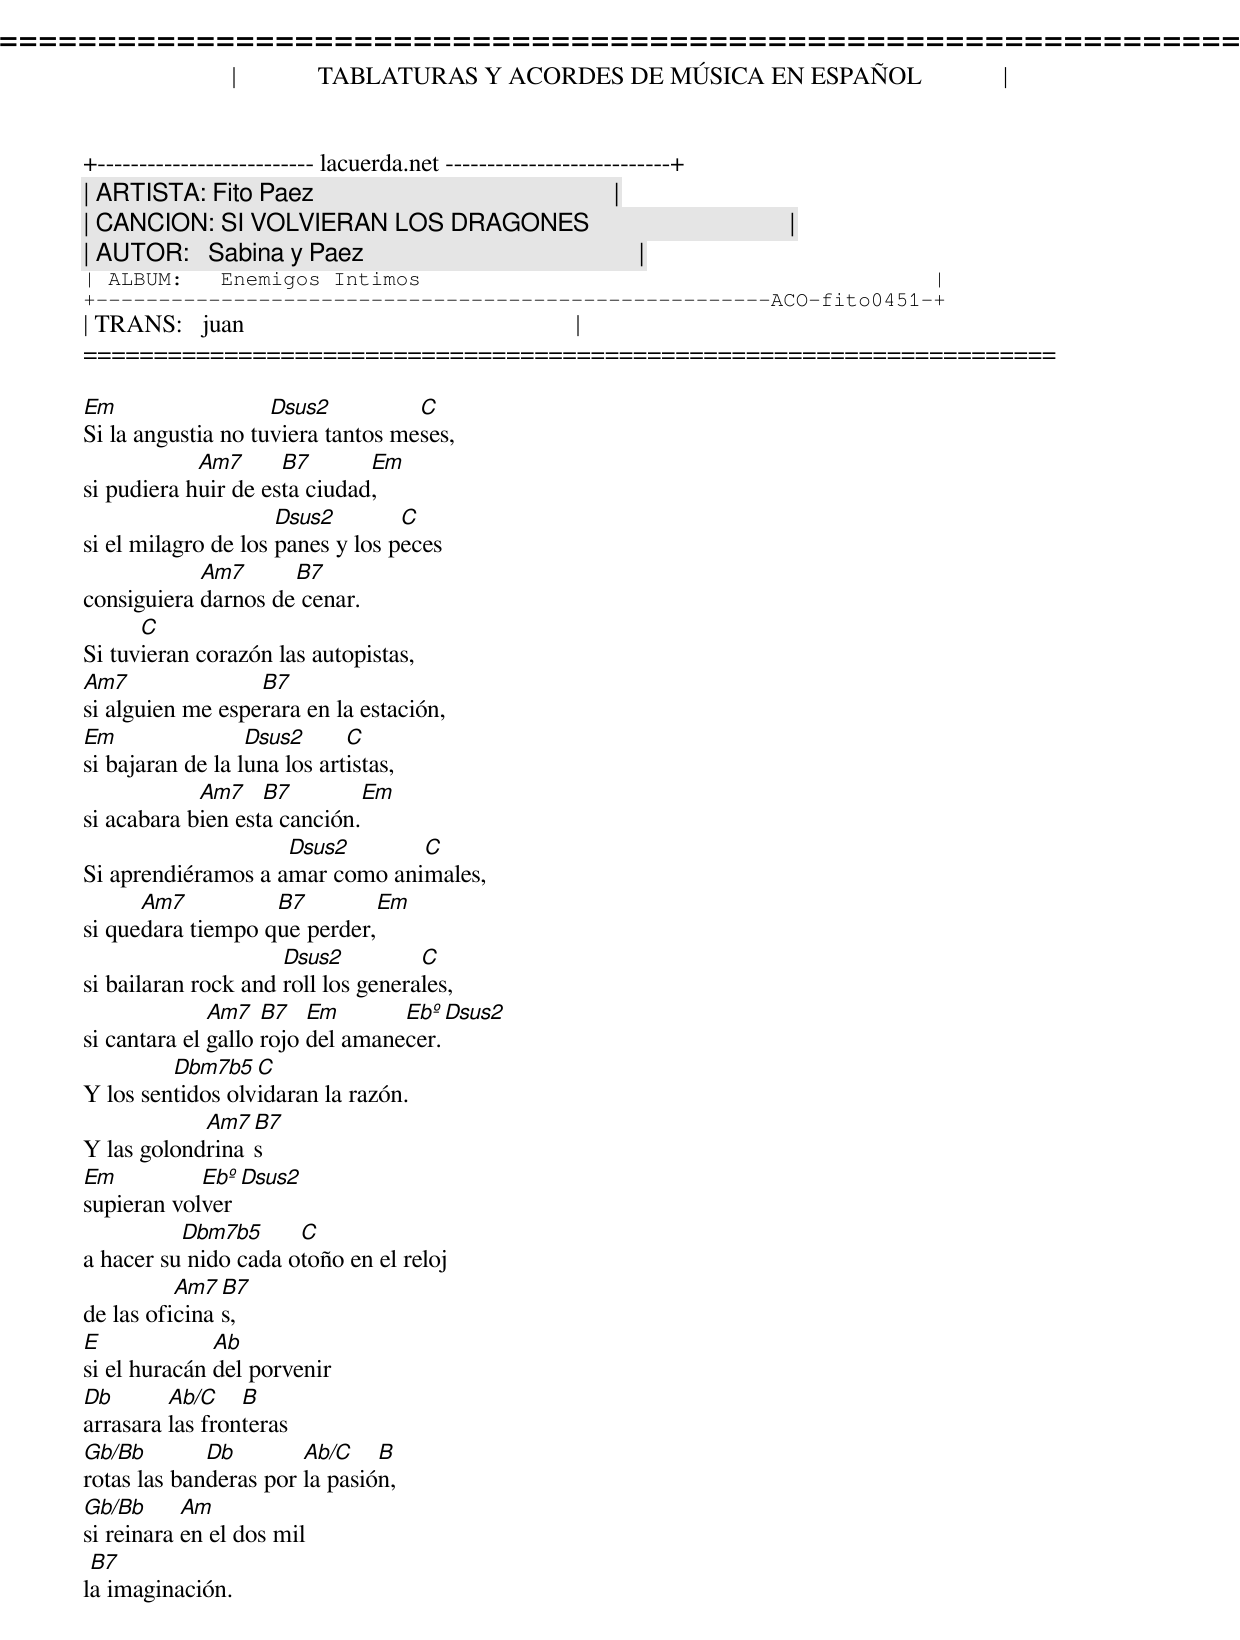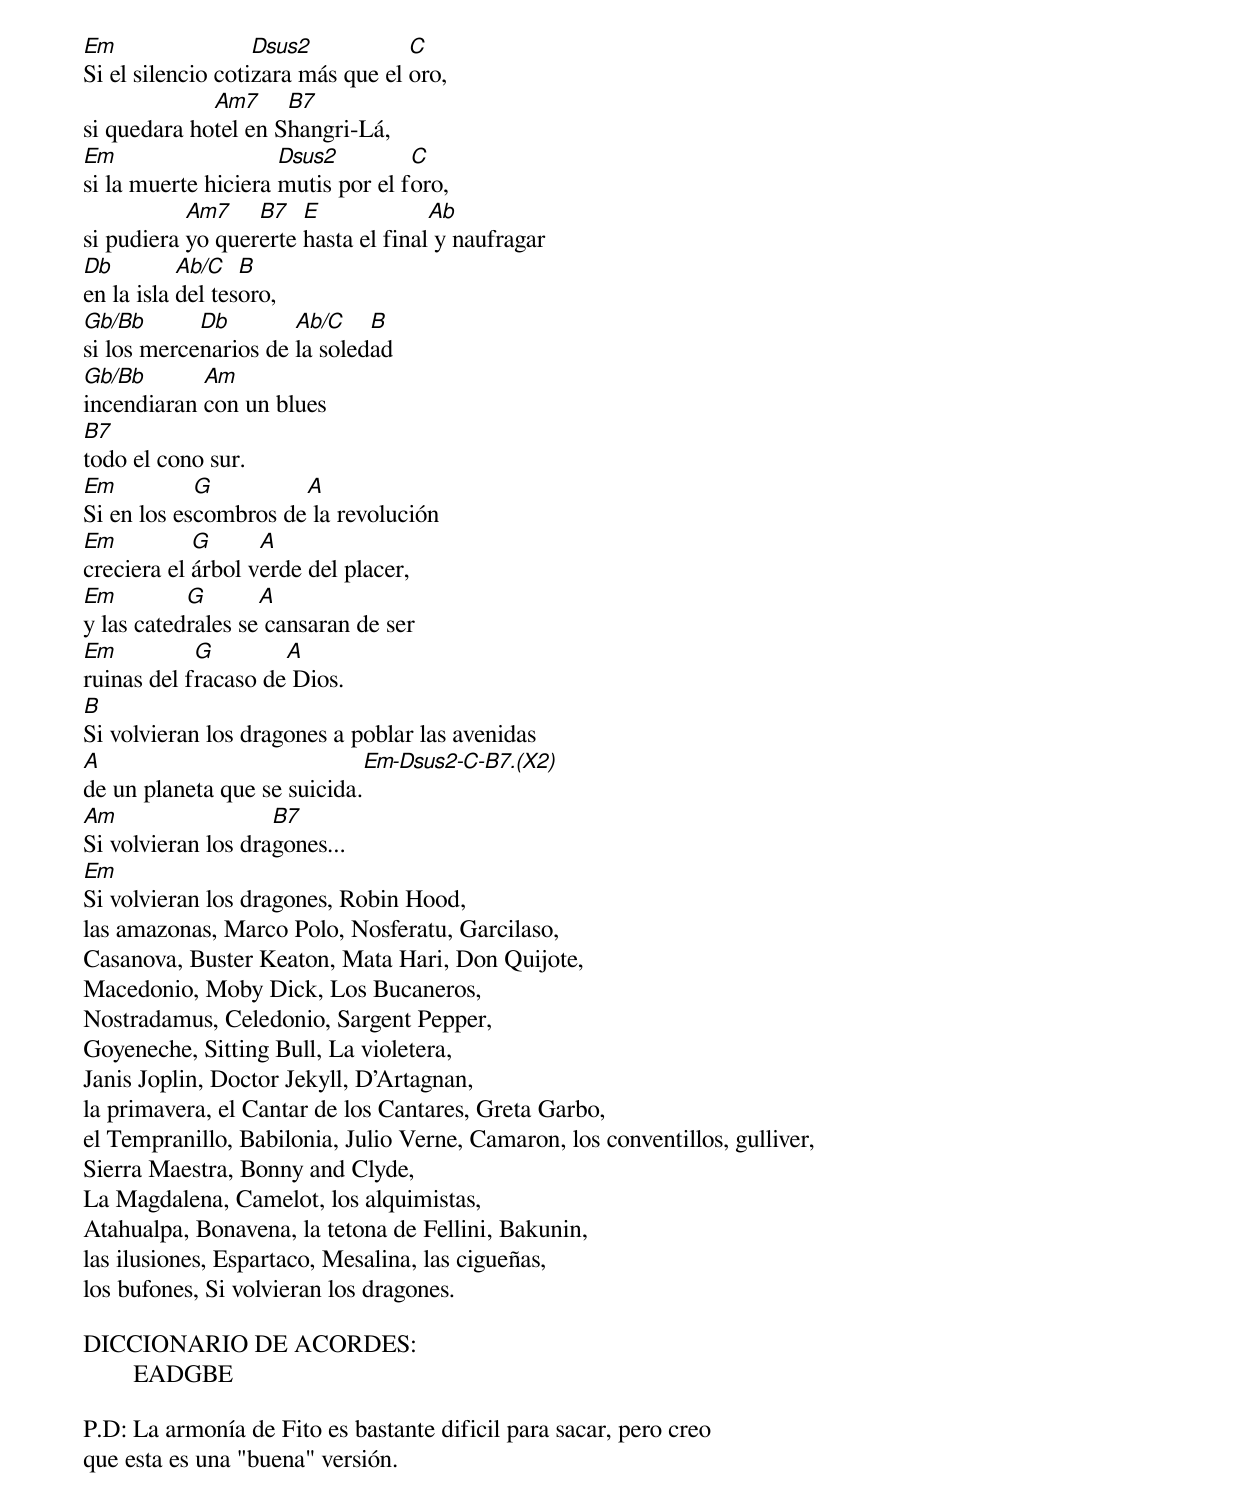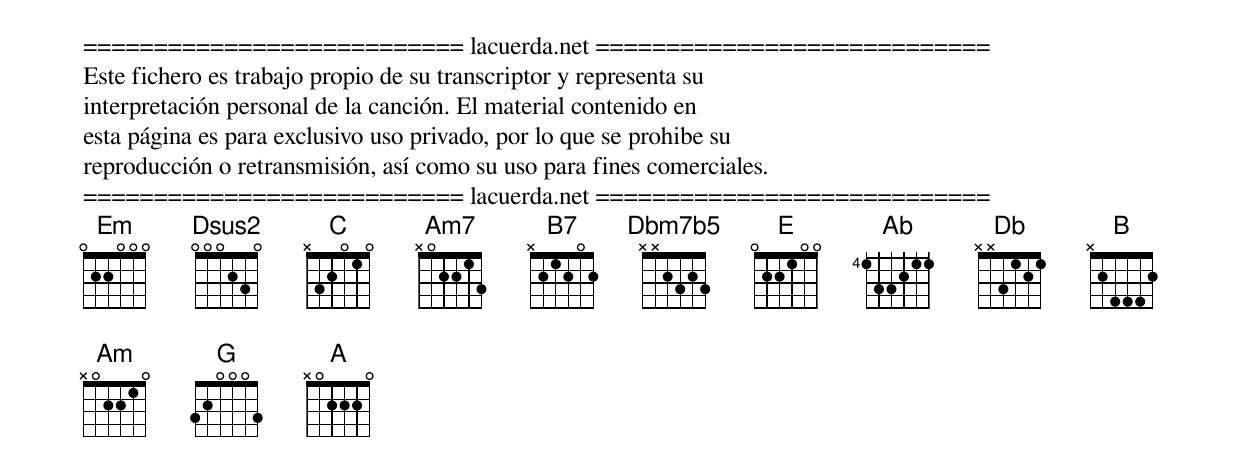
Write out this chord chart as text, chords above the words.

=====================================================================
|             TABLATURAS Y ACORDES DE MÚSICA EN ESPAÑOL             |
+-------------------------- lacuerda.net ---------------------------+
| ARTISTA: Fito Paez                                                |
| CANCION: SI VOLVIERAN LOS DRAGONES                                |
| AUTOR:   Sabina y Paez                                            |
| ALBUM:   Enemigos Intimos                                         |
+------------------------------------------------------ACO-fito0451-+
| TRANS:   juan                                                     |
=====================================================================

Em                  Dsus2          C
Si la angustia no tuviera tantos meses,
            Am7      B7       Em
si pudiera huir de esta ciudad,
                     Dsus2        C
si el milagro de los panes y los peces
            Am7      B7
consiguiera darnos de cenar.
      C
Si tuvieran corazón las autopistas,
Am7               B7
si alguien me esperara en la estación,
Em                Dsus2      C
si bajaran de la luna los artistas,
            Am7    B7        Em
si acabara bien esta canción.
                    Dsus2       C
Si aprendiéramos a amar como animales,
      Am7          B7        Em
si quedara tiempo que perder,
                     Dsus2          C
si bailaran rock and roll los generales,
              Am7   B7   Em       Ebº  Dsus2
si cantara el gallo rojo del amanecer.
         Dbm7b5   C
Y los sentidos olvidaran la razón.
            Am7 B7
Y las golondrinas
Em          Ebº Dsus2
supieran volver
          Dbm7b5      C
a hacer su nido cada otoño en el reloj
          Am7 B7
de las oficinas,
E             Ab
si el huracán del porvenir
Db       Ab/C    B
arrasara las fronteras
Gb/Bb        Db        Ab/C    B
rotas las banderas por la pasión,
Gb/Bb      Am
si reinara en el dos mil
 B7
la imaginación.

Em                 Dsus2           C
Si el silencio cotizara más que el oro,
             Am7     B7
si quedara hotel en Shangri-Lá,
Em                   Dsus2         C
si la muerte hiciera mutis por el foro,
           Am7    B7   E             Ab
si pudiera yo quererte hasta el final y naufragar
Db         Ab/C   B
en la isla del tesoro,
Gb/Bb       Db        Ab/C    B
si los mercenarios de la soledad
Gb/Bb       Am
incendiaran con un blues
B7
todo el cono sur.
Em          G         A
Si en los escombros de la revolución
Em          G      A
creciera el árbol verde del placer,
Em         G       A
y las catedrales se cansaran de ser
Em          G        A
ruinas del fracaso de Dios.
B
Si volvieran los dragones a poblar las avenidas
A                            Em-Dsus2-C-B7.(X2)
de un planeta que se suicida.
Am                  B7
Si volvieran los dragones...
Em
Si volvieran los dragones, Robin Hood,
las amazonas, Marco Polo, Nosferatu, Garcilaso,
Casanova, Buster Keaton, Mata Hari, Don Quijote,
Macedonio, Moby Dick, Los Bucaneros,
Nostradamus, Celedonio, Sargent Pepper,
Goyeneche, Sitting Bull, La violetera,
Janis Joplin, Doctor Jekyll, D'Artagnan,
la primavera, el Cantar de los Cantares, Greta Garbo,
el Tempranillo, Babilonia, Julio Verne, Camaron, los conventillos, gulliver,
Sierra Maestra, Bonny and Clyde,
La Magdalena, Camelot, los alquimistas,
Atahualpa, Bonavena, la tetona de Fellini, Bakunin,
las ilusiones, Espartaco, Mesalina, las cigueñas,
los bufones, Si volvieran los dragones.

DICCIONARIO DE ACORDES:
        EADGBE
Dsus2:  XX0230
Ebº:    X6878X
Dbmb5:  X4545X
Ab/C:   X3X544
Gb/Bb:  X1X322

P.D: La armonía de Fito es bastante dificil para sacar, pero creo
que esta es una "buena" versión.


=========================== lacuerda.net ============================
Este fichero es trabajo propio de su transcriptor y representa su
interpretación personal de la canción. El material contenido en
esta página es para exclusivo uso privado, por lo que se prohibe su
reproducción o retransmisión, así como su uso para fines comerciales.
=========================== lacuerda.net ============================
